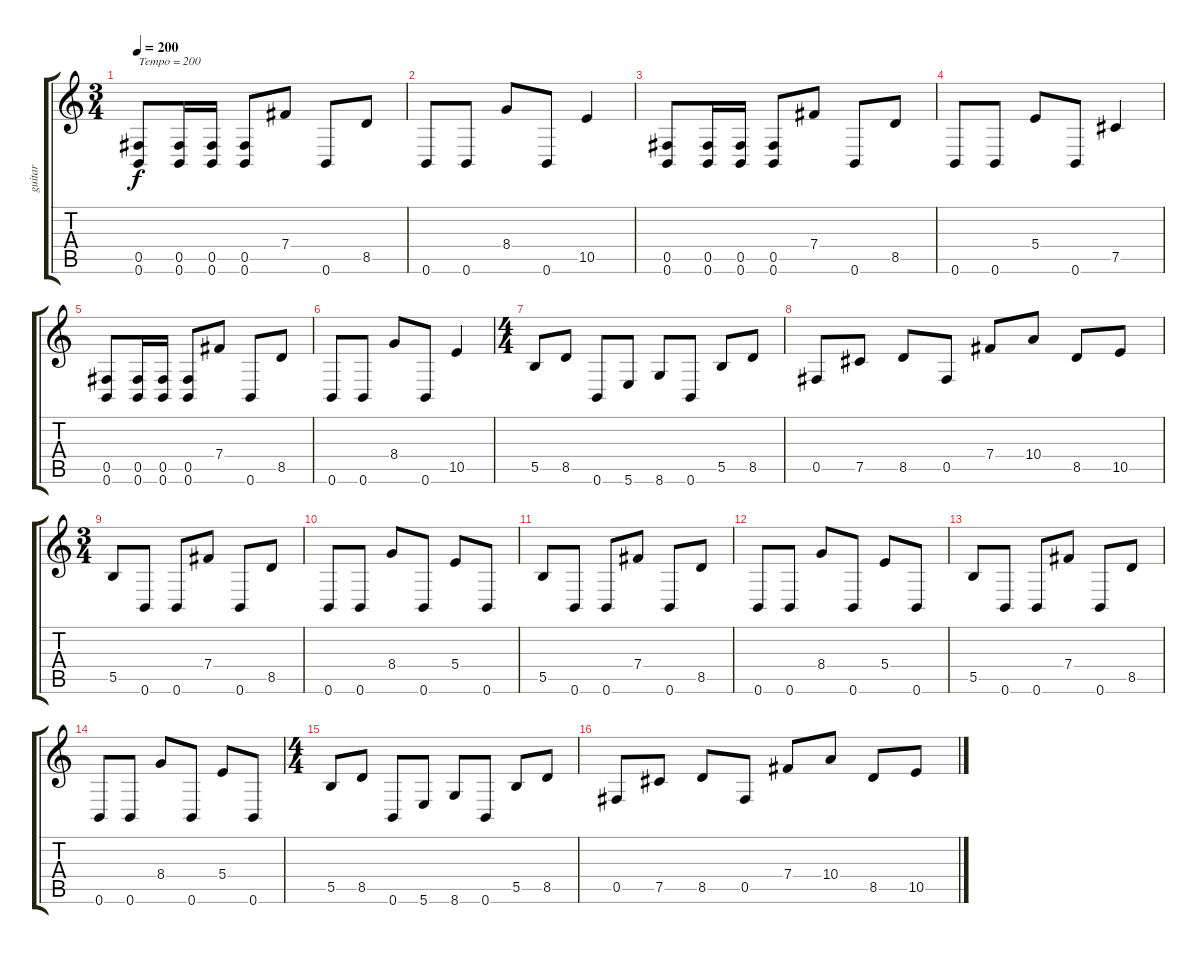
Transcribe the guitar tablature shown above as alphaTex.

\track ("guitar" "guitar") {instrument distortionguitar}
\staff {score tabs}
\tuning (Db4 Ab3 E3 B2 Gb2 B1) {hide}
\ts (3 4)
\tempo 200
\clef g2
\ks c
(0.5 0.6).8{txt "Tempo = 200" dy f instrument distortionguitar} (0.5 0.6).16 (0.5 0.6).16 (0.5 0.6).8 7.4.8 0.6.8 8.5.8 |
0.6.8 0.6.8 8.4.8 0.6.8 10.5.4 |
(0.5 0.6).8 (0.5 0.6).16 (0.5 0.6).16 (0.5 0.6).8 7.4.8 0.6.8 8.5.8 |
0.6.8 0.6.8 5.4.8 0.6.8 7.5.4 |
(0.5 0.6).8 (0.5 0.6).16 (0.5 0.6).16 (0.5 0.6).8 7.4.8 0.6.8 8.5.8 |
0.6.8 0.6.8 8.4.8 0.6.8 10.5.4 |
\ts (4 4)
5.5.8 8.5.8 0.6.8 5.6.8 8.6.8 0.6.8 5.5.8 8.5.8 |
0.5.8 7.5.8 8.5.8 0.5.8 7.4.8 10.4.8 8.5.8 10.5.8 |
\ts (3 4)
5.5.8 0.6.8 0.6.8 7.4.8 0.6.8 8.5.8 |
0.6.8 0.6.8 8.4.8 0.6.8 5.4.8 0.6.8 |
5.5.8 0.6.8 0.6.8 7.4.8 0.6.8 8.5.8 |
0.6.8 0.6.8 8.4.8 0.6.8 5.4.8 0.6.8 |
5.5.8 0.6.8 0.6.8 7.4.8 0.6.8 8.5.8 |
0.6.8 0.6.8 8.4.8 0.6.8 5.4.8 0.6.8 |
\ts (4 4)
5.5.8 8.5.8 0.6.8 5.6.8 8.6.8 0.6.8 5.5.8 8.5.8 |
0.5.8 7.5.8 8.5.8 0.5.8 7.4.8 10.4.8 8.5.8 10.5.8
